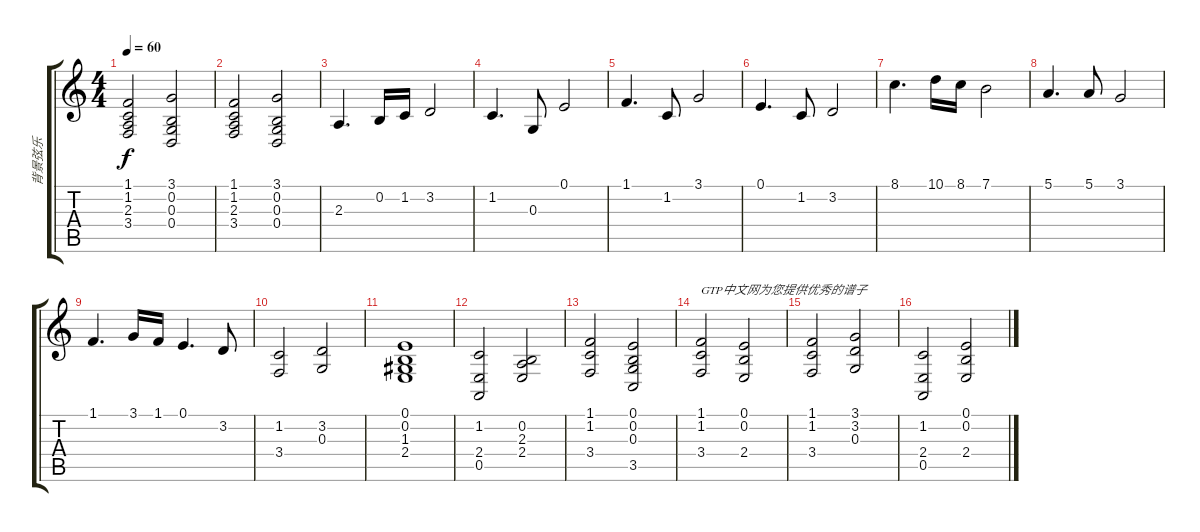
\track ("背景弦乐" "背景弦乐") {instrument tremolostrings}
\staff {score tabs}
\tuning (E4 B3 G3 D3 A2 E2) {hide}
\ts (4 4)
\tempo 60
\clef g2
\ks c
(1.1 1.2 2.3 3.4).2{dy f} (3.1 0.2 0.3 0.4).2 |
(1.1 1.2 2.3 3.4).2 (3.1 0.2 0.3 0.4).2 |
2.3.4{d} 0.2.16 1.2.16 3.2.2 |
1.2.4{d} 0.3.8 0.1.2 |
1.1.4{d} 1.2.8 3.1.2 |
0.1.4{d} 1.2.8 3.2.2 |
8.1.4{d} 10.1.16 8.1.16 7.1.2 |
5.1.4{d} 5.1.8 3.1.2 |
1.1.4{d} 3.1.16 1.1.16 0.1.4{d} 3.2.8 |
(1.2 3.4).2 (3.2 0.3).2 |
(0.1 0.2 1.3 2.4).1 |
(1.2 2.4 0.5).2 (0.2 2.3 2.4).2 |
(1.1 1.2 3.4).2 (0.1 0.2 0.3 3.5).2 |
(1.1 1.2 3.4).2{txt "GTP中文网为您提供优秀的谱子"} (0.1 0.2 2.4).2 |
(1.1 1.2 3.4).2 (3.1 3.2 0.3).2 |
(1.2 2.4 0.5).2 (0.1 0.2 2.4).2
